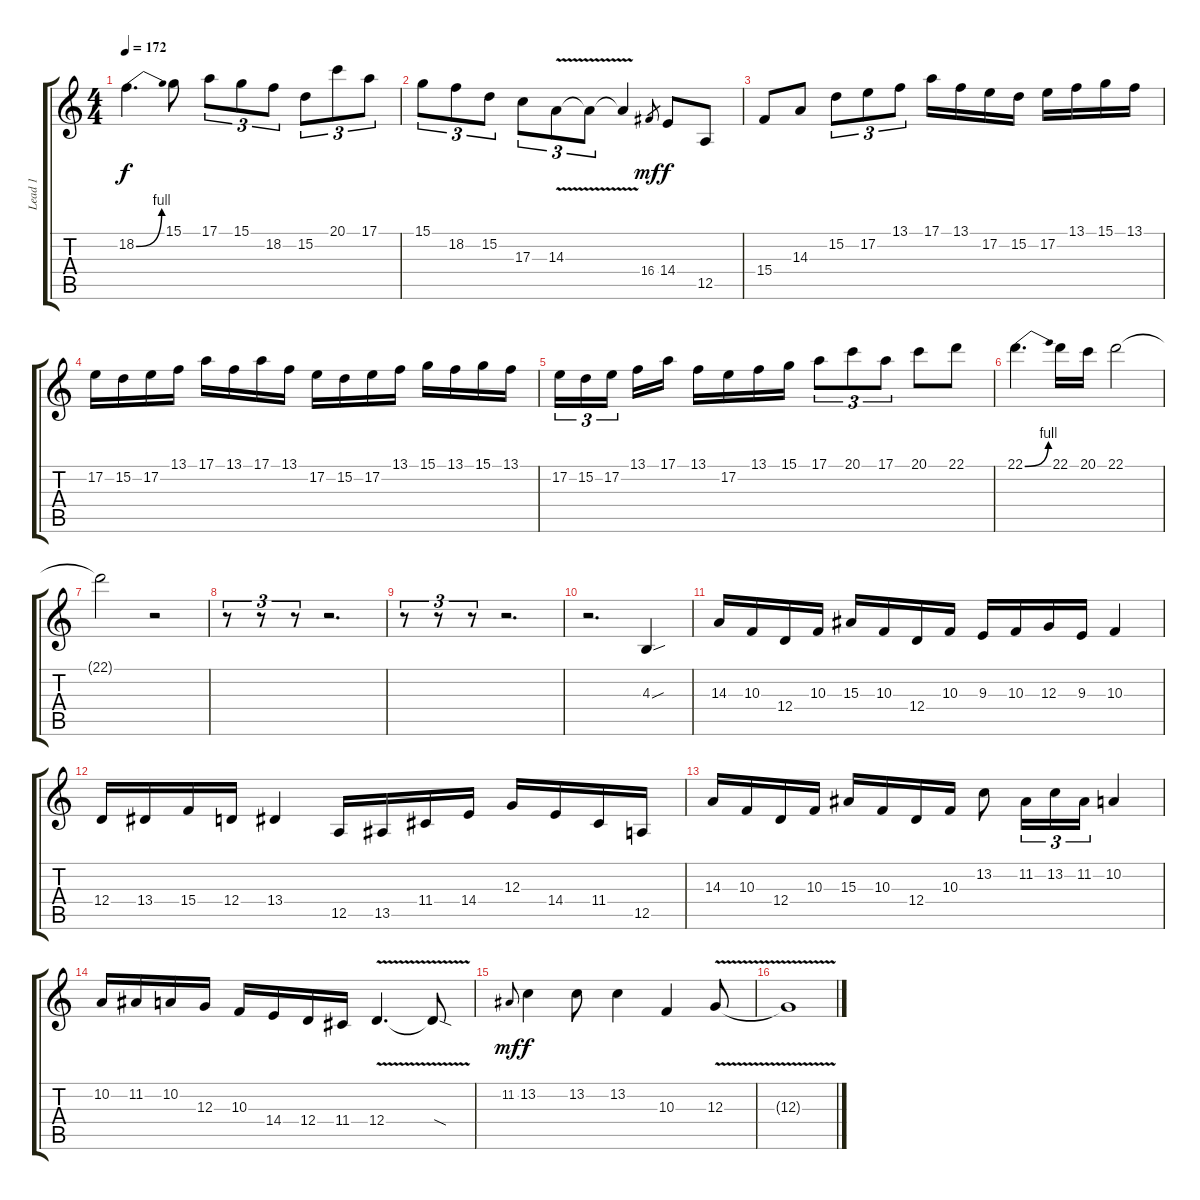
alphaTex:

\track ("Lead 1" "Lead 1") {instrument acousticgrandpiano}
\staff {score tabs}
\tuning (E4 B3 G3 D3 A2 E2) {hide}
\ts (4 4)
\tempo 172
\clef g2
\ks c
18.2{be (bend 0 0 60 4)}.4{d dy f} 15.1.8 17.1.8{tu (3 2)} 15.1.8{tu (3 2)} 18.2.8{tu (3 2)} 15.2.8{tu (3 2)} 20.1.8{tu (3 2)} 17.1.8{tu (3 2)} |
15.1.8{tu (3 2)} 18.2.8{tu (3 2)} 15.2.8{tu (3 2)} 17.3.8{tu (3 2)} 14.3{v}.8{tu (3 2)} 14.3{v t}.8{tu (3 2)} 14.3{v t}.4 16.4.8{gr dy mf} 14.4.8{dy f} 12.5.8 |
15.4.8 14.3.8 15.2.8{tu (3 2)} 17.2.8{tu (3 2)} 13.1.8{tu (3 2)} 17.1.16 13.1.16 17.2.16 15.2.16 17.2.16 13.1.16 15.1.16 13.1.16 |
17.2.16 15.2.16 17.2.16 13.1.16 17.1.16 13.1.16 17.1.16 13.1.16 17.2.16 15.2.16 17.2.16 13.1.16 15.1.16 13.1.16 15.1.16 13.1.16 |
17.2.16{tu (3 2)} 15.2.16{tu (3 2)} 17.2.16{tu (3 2)} 13.1.16 17.1.16 13.1.16 17.2.16 13.1.16 15.1.16 17.1.8{tu (3 2)} 20.1.8{tu (3 2)} 17.1.8{tu (3 2)} 20.1.8 22.1.8 |
22.1{be (bend 0 0 60 4)}.4{d} 22.1.16 20.1.16 22.1.2 |
22.1{t}.2 r.2 |
r.8{tu (3 2)} r.8{tu (3 2)} r.8{tu (3 2)} r.2{d} |
r.8{tu (3 2)} r.8{tu (3 2)} r.8{tu (3 2)} r.2{d} |
r.2{d} 4.3{sou}.4 |
14.3.16 10.3.16 12.4.16 10.3.16 15.3.16 10.3.16 12.4.16 10.3.16 9.3.16 10.3.16 12.3.16 9.3.16 10.3.4 |
12.4.16 13.4.16 15.4.16 12.4.16 13.4.4 12.5.16 13.5.16 11.4.16 14.4.16 12.3.16 14.4.16 11.4.16 12.5.16 |
14.3.16 10.3.16 12.4.16 10.3.16 15.3.16 10.3.16 12.4.16 10.3.16 13.2.8 11.2.16{tu (3 2)} 13.2.16{tu (3 2)} 11.2.16{tu (3 2)} 10.2.4 |
10.2.16 11.2.16 10.2.16 12.3.16 10.3.16 14.4.16 12.4.16 11.4.16 12.4{v}.4{d} 12.4{v sod t}.8 |
11.2.8{gr onbeat dy mf} 13.2.4{dy f} 13.2.8 13.2.4 10.3.4 12.3{v}.8 |
12.3{v t}.1
